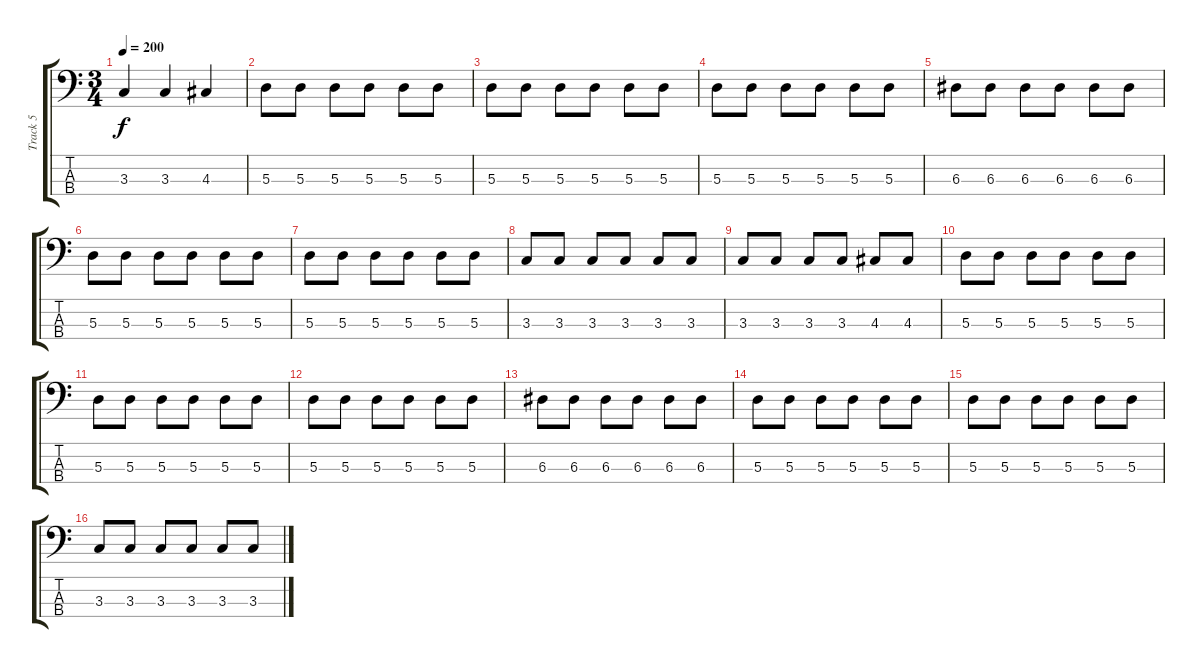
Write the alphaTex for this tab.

\track ("Track 5" "Track 5") {instrument electricbasspick}
\staff {score tabs}
\tuning (G2 D2 A1 E1) {hide}
\ts (3 4)
\tempo 200
\clef f4
\ks c
3.3.4{dy f} 3.3.4 4.3.4 |
5.3.8 5.3.8 5.3.8 5.3.8 5.3.8 5.3.8 |
5.3.8 5.3.8 5.3.8 5.3.8 5.3.8 5.3.8 |
5.3.8 5.3.8 5.3.8 5.3.8 5.3.8 5.3.8 |
6.3.8 6.3.8 6.3.8 6.3.8 6.3.8 6.3.8 |
5.3.8 5.3.8 5.3.8 5.3.8 5.3.8 5.3.8 |
5.3.8 5.3.8 5.3.8 5.3.8 5.3.8 5.3.8 |
3.3.8 3.3.8 3.3.8 3.3.8 3.3.8 3.3.8 |
3.3.8 3.3.8 3.3.8 3.3.8 4.3.8 4.3.8 |
5.3.8 5.3.8 5.3.8 5.3.8 5.3.8 5.3.8 |
5.3.8 5.3.8 5.3.8 5.3.8 5.3.8 5.3.8 |
5.3.8 5.3.8 5.3.8 5.3.8 5.3.8 5.3.8 |
6.3.8 6.3.8 6.3.8 6.3.8 6.3.8 6.3.8 |
5.3.8 5.3.8 5.3.8 5.3.8 5.3.8 5.3.8 |
5.3.8 5.3.8 5.3.8 5.3.8 5.3.8 5.3.8 |
3.3.8 3.3.8 3.3.8 3.3.8 3.3.8 3.3.8
